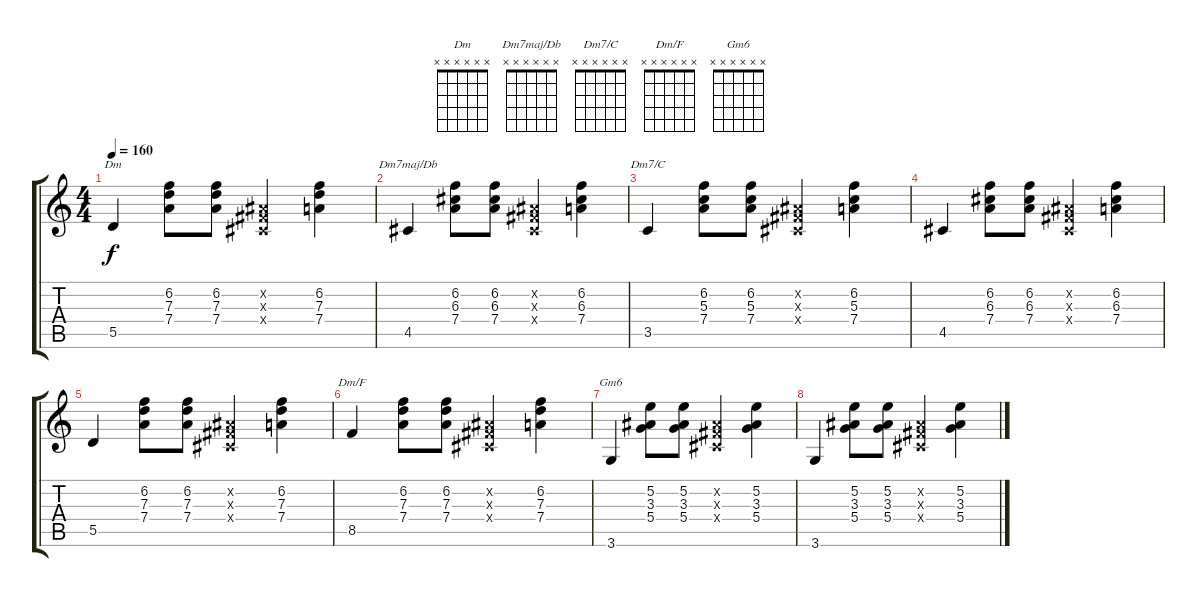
\track "" {instrument acousticguitarsteel}
\staff {score tabs}
\tuning (E4 B3 G3 D3 A2 E2) {hide}
\chord ("Dm" x x x x x x)
\chord ("Dm7maj/Db" x x x x x x)
\chord ("Dm7/C" x x x x x x)
\chord ("Dm/F" x x x x x x)
\chord ("Gm6" x x x x x x)
\ts (4 4)
\tempo 160
\clef g2
\ks c
5.5.4{ch "Dm" dy f instrument acousticguitarsteel} (6.2 7.3 7.4).8 (6.2 7.3 7.4).8 (-1.2{x} -1.3{x} -1.4{x}).4 (6.2 7.3 7.4).4 |
4.5.4{ch "Dm7maj/Db"} (6.2 6.3 7.4).8 (6.2 6.3 7.4).8 (-1.2{x} -1.3{x} -1.4{x}).4 (6.2 6.3 7.4).4 |
3.5.4{ch "Dm7/C"} (6.2 5.3 7.4).8 (6.2 5.3 7.4).8 (-1.2{x} -1.3{x} -1.4{x}).4 (6.2 5.3 7.4).4 |
4.5.4 (6.2 6.3 7.4).8 (6.2 6.3 7.4).8 (-1.2{x} -1.3{x} -1.4{x}).4 (6.2 6.3 7.4).4 |
5.5.4 (6.2 7.3 7.4).8 (6.2 7.3 7.4).8 (-1.2{x} -1.3{x} -1.4{x}).4 (6.2 7.3 7.4).4 |
8.5.4{ch "Dm/F"} (6.2 7.3 7.4).8 (6.2 7.3 7.4).8 (-1.2{x} -1.3{x} -1.4{x}).4 (6.2 7.3 7.4).4 |
3.6.4{ch "Gm6"} (5.2 3.3 5.4).8 (5.2 3.3 5.4).8 (-1.2{x} -1.3{x} -1.4{x}).4 (5.2 3.3 5.4).4 |
3.6.4 (5.2 3.3 5.4).8 (5.2 3.3 5.4).8 (-1.2{x} -1.3{x} -1.4{x}).4 (5.2 3.3 5.4).4
